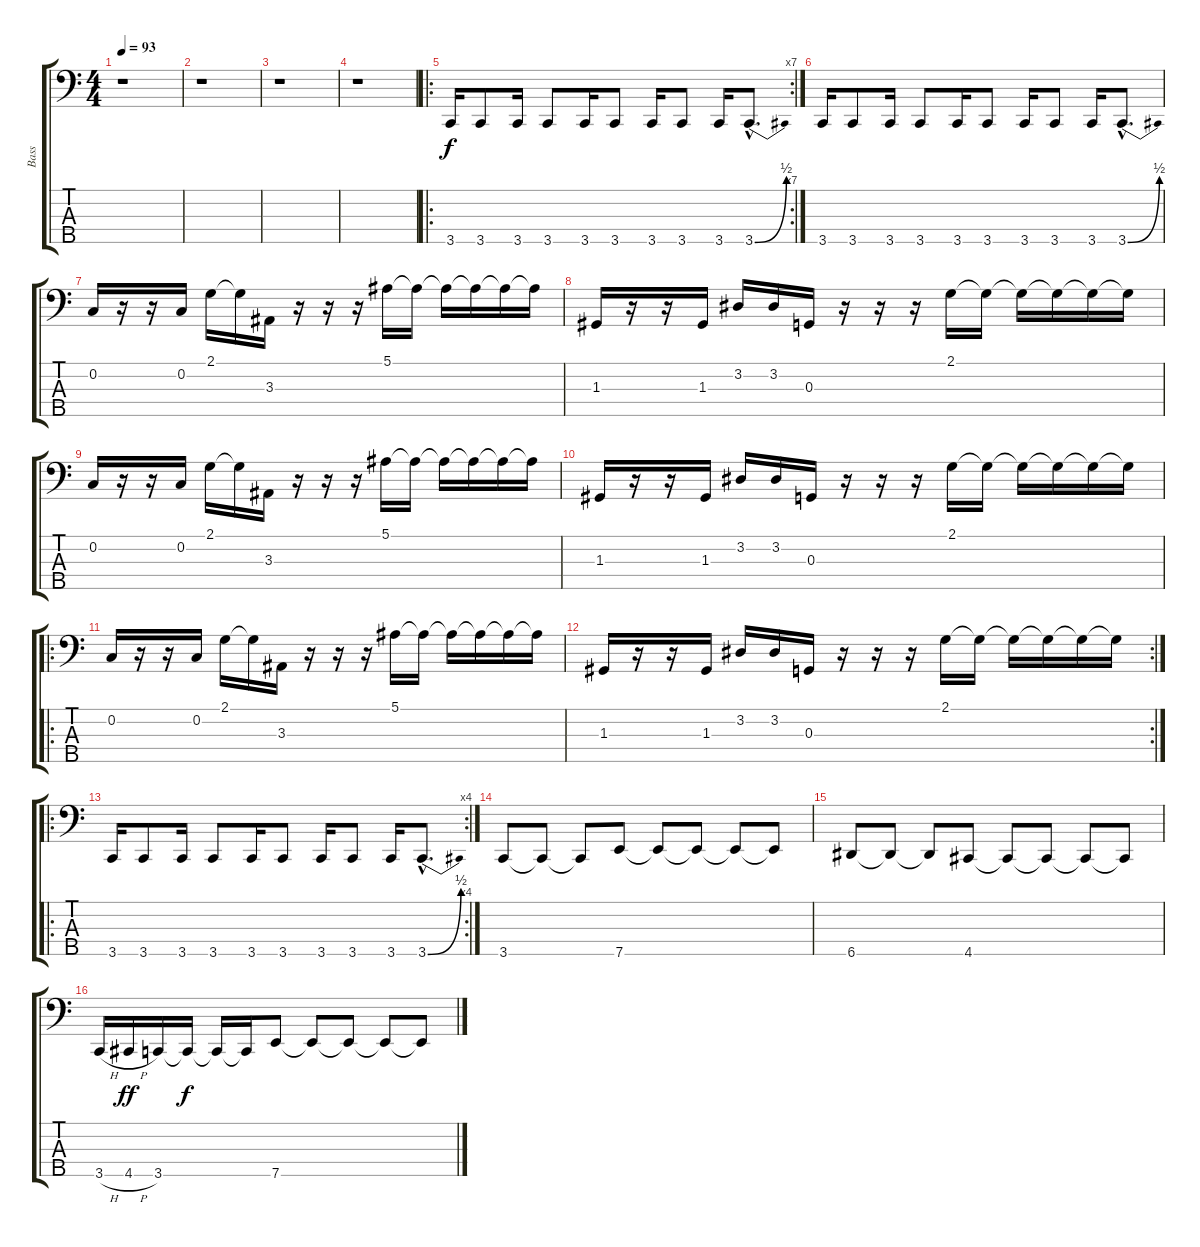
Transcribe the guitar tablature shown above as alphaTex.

\track ("Bass" "Bass") {instrument acousticguitarnylon}
\staff {score tabs}
\tuning (F2 C2 G1 D1 A0) {hide}
\ts (4 4)
\tempo 93
\clef f4
\ks c
r.1{dy f instrument acousticguitarnylon} |
r.1 |
r.1 |
r.1 |
\ro
\rc 7
3.5.16 3.5.8 3.5.16 3.5.8 3.5.16 3.5.8 3.5.16 3.5.8 3.5.16 3.5{be (bend 0 0 60 2) hac}.8{d} |
3.5.16 3.5.8 3.5.16 3.5.8 3.5.16 3.5.8 3.5.16 3.5.8 3.5.16 3.5{be (bend 0 0 60 2) hac}.8{d} |
0.2.16 r.16 r.16 0.2.16 2.1.16 2.1{t}.16 3.3.16 r.16 r.16 r.16 5.1.16 5.1{t}.16 5.1{t}.16 5.1{t}.16 5.1{t}.16 5.1{t}.16 |
1.3.16 r.16 r.16 1.3.16 3.2.16 3.2.16 0.3.16 r.16 r.16 r.16 2.1.16 2.1{t}.16 2.1{t}.16 2.1{t}.16 2.1{t}.16 2.1{t}.16 |
0.2.16 r.16 r.16 0.2.16 2.1.16 2.1{t}.16 3.3.16 r.16 r.16 r.16 5.1.16 5.1{t}.16 5.1{t}.16 5.1{t}.16 5.1{t}.16 5.1{t}.16 |
1.3.16 r.16 r.16 1.3.16 3.2.16 3.2.16 0.3.16 r.16 r.16 r.16 2.1.16 2.1{t}.16 2.1{t}.16 2.1{t}.16 2.1{t}.16 2.1{t}.16 |
\ro
0.2.16 r.16 r.16 0.2.16 2.1.16 2.1{t}.16 3.3.16 r.16 r.16 r.16 5.1.16 5.1{t}.16 5.1{t}.16 5.1{t}.16 5.1{t}.16 5.1{t}.16 |
\rc 2
1.3.16 r.16 r.16 1.3.16 3.2.16 3.2.16 0.3.16 r.16 r.16 r.16 2.1.16 2.1{t}.16 2.1{t}.16 2.1{t}.16 2.1{t}.16 2.1{t}.16 |
\ro
\rc 4
3.5.16 3.5.8 3.5.16 3.5.8 3.5.16 3.5.8 3.5.16 3.5.8 3.5.16 3.5{be (bend 0 0 60 2) hac}.8{d} |
3.5.8 3.5{t}.8 3.5{t}.8 7.5.8 7.5{t}.8 7.5{t}.8 7.5{t}.8 7.5{t}.8 |
6.5.8 6.5{t}.8 6.5{t}.8 4.5.8 4.5{t}.8 4.5{t}.8 4.5{t}.8 4.5{t}.8 |
3.5{h}.16 4.5{h}.16{dy ff} 3.5.16 3.5{t}.16{dy f} 3.5{t}.16 3.5{t}.16 7.5.8 7.5{t}.8 7.5{t}.8 7.5{t}.8 7.5{t}.8
